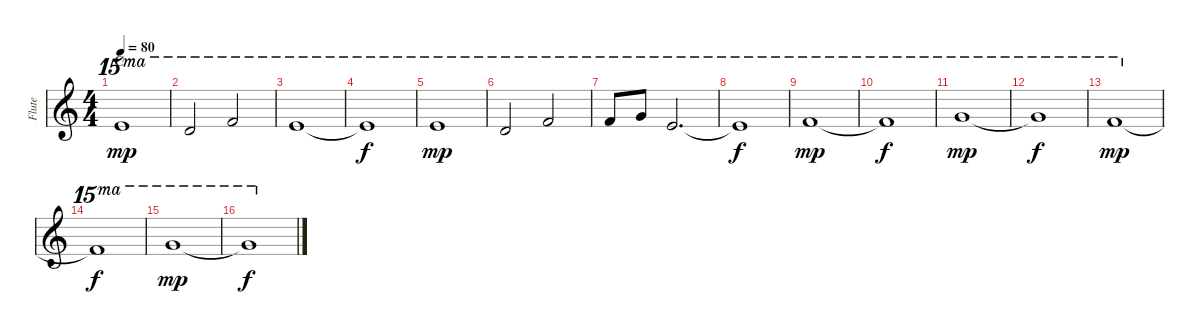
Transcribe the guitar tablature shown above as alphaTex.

\track ("Flute" "Flute") {instrument flute}
\staff {score}
\tuning (E4 B3 G3 D3 A2 E2) {hide}
\ts (4 4)
\section ("" "C")
\tempo 80
\clef g2
\ks c
24.1.1{ot 15ma dy mp} |
22.1.2{ot 15ma} 25.1.2{ot 15ma} |
24.1.1{ot 15ma} |
24.1{t}.1{ot 15ma dy f} |
24.1.1{ot 15ma dy mp} |
22.1.2{ot 15ma} 25.1.2{ot 15ma} |
25.1.8{ot 15ma} 27.1.8{ot 15ma} 24.1.2{d ot 15ma} |
24.1{t}.1{ot 15ma dy f} |
25.1.1{ot 15ma dy mp} |
25.1{t}.1{ot 15ma dy f} |
27.1.1{ot 15ma dy mp} |
27.1{t}.1{ot 15ma dy f} |
25.1.1{ot 15ma dy mp} |
25.1{t}.1{ot 15ma dy f} |
27.1.1{ot 15ma dy mp} |
27.1{t}.1{ot 15ma dy f}
